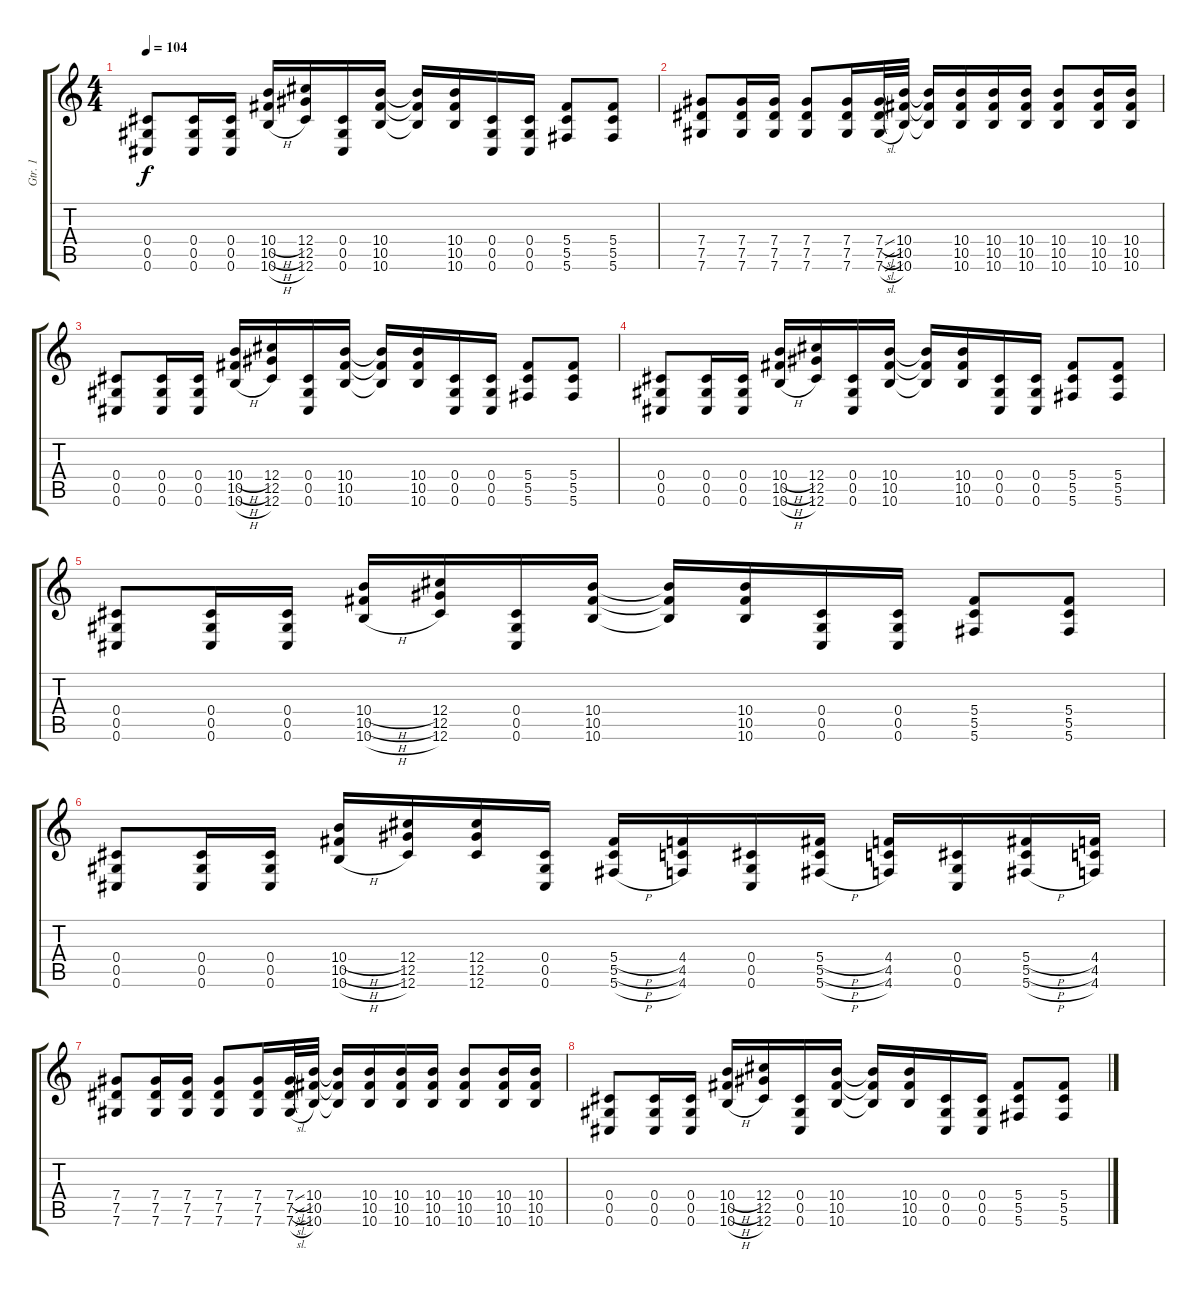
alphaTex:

\track ("Gtr. 1" "Gtr. 1") {instrument overdrivenguitar}
\staff {score tabs}
\tuning (Eb4 Bb3 Gb3 Db3 Ab2 Db2) {hide}
\ts (4 4)
\tempo 104
\clef g2
\ks c
(0.4 0.5 0.6).8{dy f} (0.4 0.5 0.6).16 (0.4 0.5 0.6).16 (10.4{h} 10.5{h} 10.6{h}).16 (12.4 12.5 12.6).16 (0.4 0.5 0.6).16 (10.4 10.5 10.6).16 (10.4{t} 10.5{t} 10.6{t}).16 (10.4 10.5 10.6).16 (0.4 0.5 0.6).16 (0.4 0.5 0.6).16 (5.4 5.5 5.6).8 (5.4 5.5 5.6).8 |
(7.4 7.5 7.6).8 (7.4 7.5 7.6).16 (7.4 7.5 7.6).16 (7.4 7.5 7.6).8 (7.4 7.5 7.6).16 (7.4{sl} 7.5{sl} 7.6{sl}).32 (10.4 10.5 10.6).32 (10.4{t} 10.5{t} 10.6{t}).16 (10.4 10.5 10.6).16 (10.4 10.5 10.6).16 (10.4 10.5 10.6).16 (10.4 10.5 10.6).8 (10.4 10.5 10.6).16 (10.4 10.5 10.6).16 |
(0.4 0.5 0.6).8 (0.4 0.5 0.6).16 (0.4 0.5 0.6).16 (10.4{h} 10.5{h} 10.6{h}).16 (12.4 12.5 12.6).16 (0.4 0.5 0.6).16 (10.4 10.5 10.6).16 (10.4{t} 10.5{t} 10.6{t}).16 (10.4 10.5 10.6).16 (0.4 0.5 0.6).16 (0.4 0.5 0.6).16 (5.4 5.5 5.6).8 (5.4 5.5 5.6).8 |
(0.4 0.5 0.6).8 (0.4 0.5 0.6).16 (0.4 0.5 0.6).16 (10.4{h} 10.5{h} 10.6{h}).16 (12.4 12.5 12.6).16 (0.4 0.5 0.6).16 (10.4 10.5 10.6).16 (10.4{t} 10.5{t} 10.6{t}).16 (10.4 10.5 10.6).16 (0.4 0.5 0.6).16 (0.4 0.5 0.6).16 (5.4 5.5 5.6).8 (5.4 5.5 5.6).8 |
(0.4 0.5 0.6).8 (0.4 0.5 0.6).16 (0.4 0.5 0.6).16 (10.4{h} 10.5{h} 10.6{h}).16 (12.4 12.5 12.6).16 (0.4 0.5 0.6).16 (10.4 10.5 10.6).16 (10.4{t} 10.5{t} 10.6{t}).16 (10.4 10.5 10.6).16 (0.4 0.5 0.6).16 (0.4 0.5 0.6).16 (5.4 5.5 5.6).8 (5.4 5.5 5.6).8 |
(0.4 0.5 0.6).8 (0.4 0.5 0.6).16 (0.4 0.5 0.6).16 (10.4{h} 10.5{h} 10.6{h}).16 (12.4 12.5 12.6).16 (12.4 12.5 12.6).16 (0.4 0.5 0.6).16 (5.4{h} 5.5{h} 5.6{h}).16 (4.4 4.5 4.6).16 (0.4 0.5 0.6).16 (5.4{h} 5.5{h} 5.6{h}).16 (4.4 4.5 4.6).16 (0.4 0.5 0.6).16 (5.4{h} 5.5{h} 5.6{h}).16 (4.4 4.5 4.6).16 |
(7.4 7.5 7.6).8 (7.4 7.5 7.6).16 (7.4 7.5 7.6).16 (7.4 7.5 7.6).8 (7.4 7.5 7.6).16 (7.4{sl} 7.5{sl} 7.6{sl}).32 (10.4 10.5 10.6).32 (10.4{t} 10.5{t} 10.6{t}).16 (10.4 10.5 10.6).16 (10.4 10.5 10.6).16 (10.4 10.5 10.6).16 (10.4 10.5 10.6).8 (10.4 10.5 10.6).16 (10.4 10.5 10.6).16 |
(0.4 0.5 0.6).8 (0.4 0.5 0.6).16 (0.4 0.5 0.6).16 (10.4{h} 10.5{h} 10.6{h}).16 (12.4 12.5 12.6).16 (0.4 0.5 0.6).16 (10.4 10.5 10.6).16 (10.4{t} 10.5{t} 10.6{t}).16 (10.4 10.5 10.6).16 (0.4 0.5 0.6).16 (0.4 0.5 0.6).16 (5.4 5.5 5.6).8 (5.4 5.5 5.6).8
